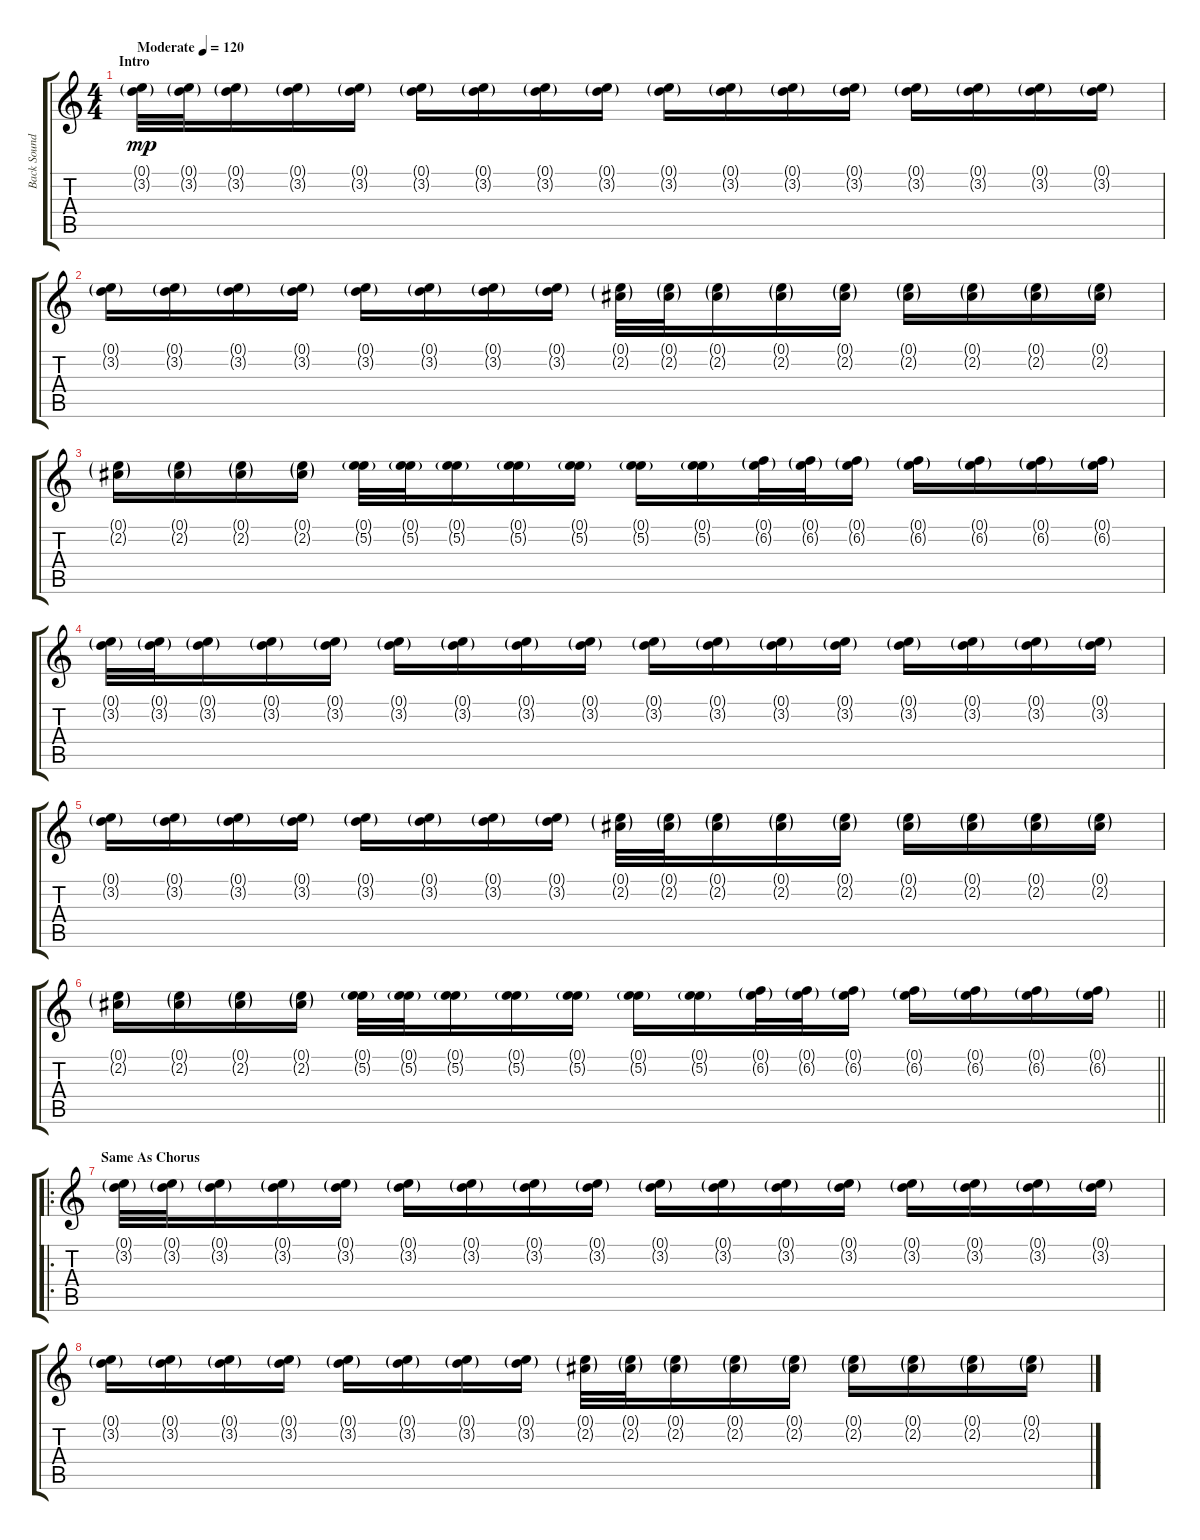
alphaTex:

\track ("Back Sound Guitar/Keys(OUTRO)" "Back Sound") {instrument overdrivenguitar}
\staff {score tabs}
\tuning (E4 B3 G3 D3 A2 E2) {hide}
\ts (4 4)
\section ("" "Intro")
\tempo (120 "Moderate")
\clef g2
\ks c
(0.1{g} 3.2{g}).32{dy mp instrument overdrivenguitar} (0.1{g} 3.2{g}).32 (0.1{g} 3.2{g}).16 (0.1{g} 3.2{g}).16 (0.1{g} 3.2{g}).16 (0.1{g} 3.2{g}).16 (0.1{g} 3.2{g}).16 (0.1{g} 3.2{g}).16 (0.1{g} 3.2{g}).16 (0.1{g} 3.2{g}).16 (0.1{g} 3.2{g}).16 (0.1{g} 3.2{g}).16 (0.1{g} 3.2{g}).16 (0.1{g} 3.2{g}).16 (0.1{g} 3.2{g}).16 (0.1{g} 3.2{g}).16 (0.1{g} 3.2{g}).16 |
(0.1{g} 3.2{g}).16 (0.1{g} 3.2{g}).16 (0.1{g} 3.2{g}).16 (0.1{g} 3.2{g}).16 (0.1{g} 3.2{g}).16 (0.1{g} 3.2{g}).16 (0.1{g} 3.2{g}).16 (0.1{g} 3.2{g}).16 (0.1{g} 2.2{g}).32 (0.1{g} 2.2{g}).32 (0.1{g} 2.2{g}).16 (0.1{g} 2.2{g}).16 (0.1{g} 2.2{g}).16 (0.1{g} 2.2{g}).16 (0.1{g} 2.2{g}).16 (0.1{g} 2.2{g}).16 (0.1{g} 2.2{g}).16 |
(0.1{g} 2.2{g}).16 (0.1{g} 2.2{g}).16 (0.1{g} 2.2{g}).16 (0.1{g} 2.2{g}).16 (0.1{g} 5.2{g}).32 (0.1{g} 5.2{g}).32 (0.1{g} 5.2{g}).16 (0.1{g} 5.2{g}).16 (0.1{g} 5.2{g}).16 (0.1{g} 5.2{g}).16 (0.1{g} 5.2{g}).16 (0.1{g} 6.2{g}).32 (0.1{g} 6.2{g}).32 (0.1{g} 6.2{g}).16 (0.1{g} 6.2{g}).16 (0.1{g} 6.2{g}).16 (0.1{g} 6.2{g}).16 (0.1{g} 6.2{g}).16 |
(0.1{g} 3.2{g}).32 (0.1{g} 3.2{g}).32 (0.1{g} 3.2{g}).16 (0.1{g} 3.2{g}).16 (0.1{g} 3.2{g}).16 (0.1{g} 3.2{g}).16 (0.1{g} 3.2{g}).16 (0.1{g} 3.2{g}).16 (0.1{g} 3.2{g}).16 (0.1{g} 3.2{g}).16 (0.1{g} 3.2{g}).16 (0.1{g} 3.2{g}).16 (0.1{g} 3.2{g}).16 (0.1{g} 3.2{g}).16 (0.1{g} 3.2{g}).16 (0.1{g} 3.2{g}).16 (0.1{g} 3.2{g}).16 |
(0.1{g} 3.2{g}).16 (0.1{g} 3.2{g}).16 (0.1{g} 3.2{g}).16 (0.1{g} 3.2{g}).16 (0.1{g} 3.2{g}).16 (0.1{g} 3.2{g}).16 (0.1{g} 3.2{g}).16 (0.1{g} 3.2{g}).16 (0.1{g} 2.2{g}).32 (0.1{g} 2.2{g}).32 (0.1{g} 2.2{g}).16 (0.1{g} 2.2{g}).16 (0.1{g} 2.2{g}).16 (0.1{g} 2.2{g}).16 (0.1{g} 2.2{g}).16 (0.1{g} 2.2{g}).16 (0.1{g} 2.2{g}).16 |
\barLineRight lightlight
(0.1{g} 2.2{g}).16 (0.1{g} 2.2{g}).16 (0.1{g} 2.2{g}).16 (0.1{g} 2.2{g}).16 (0.1{g} 5.2{g}).32 (0.1{g} 5.2{g}).32 (0.1{g} 5.2{g}).16 (0.1{g} 5.2{g}).16 (0.1{g} 5.2{g}).16 (0.1{g} 5.2{g}).16 (0.1{g} 5.2{g}).16 (0.1{g} 6.2{g}).32 (0.1{g} 6.2{g}).32 (0.1{g} 6.2{g}).16 (0.1{g} 6.2{g}).16 (0.1{g} 6.2{g}).16 (0.1{g} 6.2{g}).16 (0.1{g} 6.2{g}).16 |
\ro
\section ("" "Same As Chorus")
(0.1{g} 3.2{g}).32 (0.1{g} 3.2{g}).32 (0.1{g} 3.2{g}).16 (0.1{g} 3.2{g}).16 (0.1{g} 3.2{g}).16 (0.1{g} 3.2{g}).16 (0.1{g} 3.2{g}).16 (0.1{g} 3.2{g}).16 (0.1{g} 3.2{g}).16 (0.1{g} 3.2{g}).16 (0.1{g} 3.2{g}).16 (0.1{g} 3.2{g}).16 (0.1{g} 3.2{g}).16 (0.1{g} 3.2{g}).16 (0.1{g} 3.2{g}).16 (0.1{g} 3.2{g}).16 (0.1{g} 3.2{g}).16 |
(0.1{g} 3.2{g}).16 (0.1{g} 3.2{g}).16 (0.1{g} 3.2{g}).16 (0.1{g} 3.2{g}).16 (0.1{g} 3.2{g}).16 (0.1{g} 3.2{g}).16 (0.1{g} 3.2{g}).16 (0.1{g} 3.2{g}).16 (0.1{g} 2.2{g}).32 (0.1{g} 2.2{g}).32 (0.1{g} 2.2{g}).16 (0.1{g} 2.2{g}).16 (0.1{g} 2.2{g}).16 (0.1{g} 2.2{g}).16 (0.1{g} 2.2{g}).16 (0.1{g} 2.2{g}).16 (0.1{g} 2.2{g}).16
